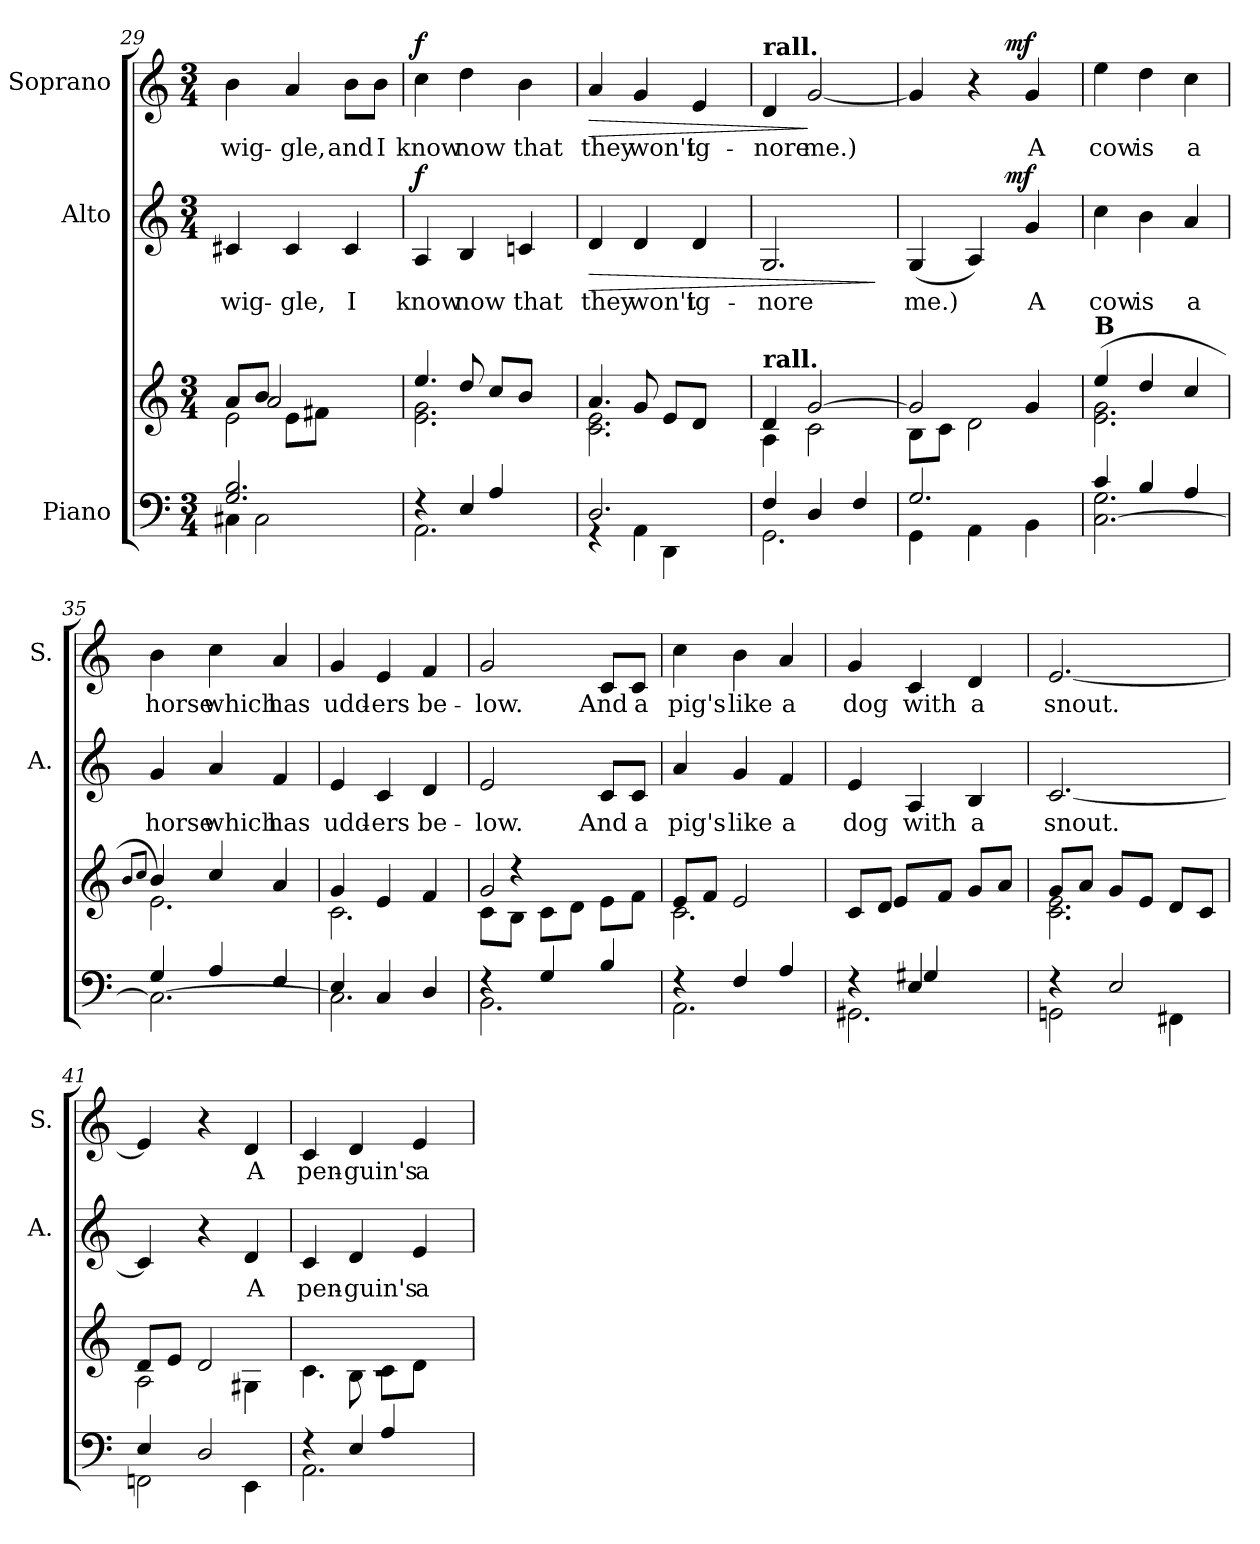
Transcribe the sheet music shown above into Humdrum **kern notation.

**kern	**kern	**kern	**text	**dynam	**kern	**text	**dynam
*part3	*part3	*part2	*part2	*part2	*part1	*part1	*part1
*staff4	*staff3	*staff2	*staff2	*staff2	*staff1	*staff1	*staff1
*I"Piano	*	*I"Alto	*	*	*I"Soprano	*	*
*	*	*I'A.	*	*	*I'S.	*	*
*clefF4	*clefG2	*clefG2	*	*	*clefG2	*	*
*k[]	*k[]	*k[]	*	*	*k[]	*	*
*C:	*C:	*C:	*	*	*C:	*	*
*M3/4	*M3/4	*M3/4	*	*	*M3/4	*	*
=29	=29	=29	=29	=29	=29	=29	=29
*^	*^	*	*	*	*	*	*
*	*^	*	*^	*	*	*	*	*	*
!	!	!	!	!	!	!	!LO:LY:b	!	!	!LO:LY:b	!
2.G/ 2.B/	4C#X\	8ryy	2e\	8a/L	8ryy	4c#X/	wig-	.	4b\	wig-	.
.	.	2C#\	.	8b/J	2a/	.	.	.	.	.	.
!	!	!	!	!	!	!	!LO:LY:b	!	!	!LO:LY:b	!
.	2ryy	.	.	8e\L	.	4c#/	-gle,	.	4a/	-gle,	.
.	.	.	.	8f#X\J	.	.	.	.	.	.	.
!	!	!	!	!	!	!	!LO:LY:b	!	!	!LO:LY:b	!
.	.	.	8ryy	8ryy	.	4c#/	I	.	8b\L	and	.
!	!	!	!	!	!	!	!	!	!	!LO:LY:b	!
.	.	8ryy	8ryy	8ryy	8ryy	.	.	.	8b\J	I	.
=30	=30	=30	=30	=30	=30	=30	=30	=30	=30	=30	=30
!	!	!	!	!	!	!	!LO:LY:b	!LO:DY:a	!	!LO:LY:b	!LO:DY:a
2.AA\	4rF	4.ryy	2.e\ 2.g\	4.ee/	4ryy	4A/	know	f	4cc\	know	f
!	!	!	!	!	!	!	!LO:LY:b	!	!	!LO:LY:b	!
.	4E/	.	.	.	8dd/	4B/	now	.	4dd\	now	.
.	.	4A/	.	4.ryy	8cc/L	.	.	.	.	.	.
!	!	!	!	!	!	!	!LO:LY:b	!	!	!LO:LY:b	!
.	4ryy	.	.	.	8b/J	4cn/	that	.	4b\	that	.
.	.	8ryy	.	.	8ryy	.	.	.	.	.	.
=31	=31	=31	=31	=31	=31	=31	=31	=31	=31	=31	=31
!	!	!	!	!	!	!	!LO:LY:b	!LO:HP:b	!	!LO:LY:b	!LO:HP:b
2.D/	4rGG	4.ryy	2.c\ 2.e\	4.a/	4ryy	4d/	they	>	4a/	they	>
!	!	!	!	!	!	!	!LO:LY:b	!	!	!LO:LY:b	!
.	4AA\	.	.	.	8g/	4d/	won't	.	4g/	won't	.
.	.	4DD\	.	4.ryy	8e/L	.	.	.	.	.	.
!	!	!	!	!	!	!	!LO:LY:b	!	!	!LO:LY:b	!
.	4ryy	.	.	.	8d/J	4d/	ig-	.	4e/	ig-	.
.	.	8ryy	.	.	8ryy	.	.	.	.	.	.
=32	=32	=32	=32	=32	=32	=32	=32	=32	=32	=32	=32
!	!	!	!	!	!	!	!	!	!LO:TX:a:B:t=rall.	!	!
!	!	!	!LO:TX:a:B:t=rall.	!	!	!	!	!	!	!	!
!	!	!	!	!	!	!	!LO:LY:b	!	!	!LO:LY:b	!
*	*v	*v	*	*	*	*	*	*	*	*	*
*	*	*	*v	*v	*	*	*	*	*	*
2.GG\	4F/	4A\	4d/	2.G/	-nore	.	4d/	-nore	.
!	!	!	!	!	!	!	!	!LO:LY:b	!
.	4D/	[>2g/	2c\	.	.	.	[<2g/	me.)	]
.	4F/	.	.	.	.	.	.	.	.
*v	*v	*	*	*	*	*	*	*	*
*	*v	*v	*	*	*	*	*	*
.	.	.	.	]	.	.	.
=33	=33	=33	=33	=33	=33	=33	=33
*^	*^	*	*	*	*	*	*
!	!	!	!	!	!LO:LY:b	!	!	!	!
*	*	*	*	*^	*	*	*^	*	*
2.G/	4GG\	2g/]	8B\L	(<4G/	4..ryy	me.)	.	4g/]	4..ryy	.	.
.	.	.	8c\J	.	.	.	.	.	.	.	.
.	4AA\	.	2d\	4A/)	.	.	.	4r	.	.	.
!	!	!	!	!	!	!	!LO:DY:a	!	!	!	!LO:DY:a
.	.	.	.	.	4ryy	.	mf	.	4ryy	.	mf
!	!	!	!	!	!	!LO:LY:b	!	!	!	!LO:LY:b	!
.	4BB\	4g/	.	4g/	.	A	.	4g/	.	A	.
.	.	.	.	.	16ryy	.	.	.	16ryy	.	.
!!LO:PB:g=z
=34	=34	=34	=34	=34	=34	=34	=34	=34	=34	=34	=34
!	!	!LO:TX:a:B:t=B	!	!	!	!	!	!	!	!	!
!	!	!	!	!	!	!LO:LY:b	!	!	!	!LO:LY:b	!
*	*	*	*	*v	*v	*	*	*	*	*	*
*	*	*	*	*	*	*	*v	*v	*	*
[<2.C\ 2.G\	4c/	(2.e\ 2.g\	4ee/	4cc\	cow	.	4ee\	cow	.
!	!	!	!	!	!LO:LY:b	!	!	!LO:LY:b	!
.	4B/	.	4dd/	4b\	is	.	4dd\	is	.
!	!	!	!	!	!LO:LY:b	!	!	!LO:LY:b	!
.	4A/	.	4cc/	4a/	a	.	4cc\	a	.
=35	=35	=35	=35	=35	=35	=35	=35	=35	=35
.	.	8qb/L	.	.	.	.	.	.	.
.	.	8qcc/J	.	.	.	.	.	.	.
!	!	!	!	!	!LO:LY:b	!	!	!LO:LY:b	!
2.C\_	4G/	2.e\)	4b/	4g/	horse	.	4b\	horse	.
!	!	!	!	!	!LO:LY:b	!	!	!LO:LY:b	!
.	4A/	.	4cc/	4a/	which	.	4cc\	which	.
!	!	!	!	!	!LO:LY:b	!	!	!LO:LY:b	!
.	4F/	.	4a/	4f/	has	.	4a/	has	.
=36	=36	=36	=36	=36	=36	=36	=36	=36	=36
!	!	!	!	!	!LO:LY:b	!	!	!LO:LY:b	!
2.C\]	4E/	2.c\	4g/	4e/	udd-	.	4g/	udd-	.
!	!	!	!	!	!LO:LY:b:rj	!	!	!LO:LY:b:rj	!
.	4C/	.	4e/	4c/	-ers	.	4e/	-ers	.
!	!	!	!	!	!LO:LY:b	!	!	!LO:LY:b	!
.	4D/	.	4f/	4d/	be-	.	4f/	be-	.
=37	=37	=37	=37	=37	=37	=37	=37	=37	=37
*	*	*	*^	*	*	*	*	*	*
!	!	!	!	!	!	!LO:LY:b	!	!	!LO:LY:b	!
2.BB\	4rF	2g/	8c\L	8ryy	2e/	-low.	.	2g/	-low.	.
.	.	.	8B\J	4rdd	.	.	.	.	.	.
.	4G/	.	8c\L	.	.	.	.	.	.	.
.	.	.	8d\J	4.ryy	.	.	.	.	.	.
!	!	!	!	!	!	!LO:LY:b	!	!	!LO:LY:b	!
.	4B/	4ryy	8e\L	.	8c/L	And	.	8c/L	And	.
!	!	!	!	!	!	!LO:LY:b	!	!	!LO:LY:b	!
.	.	.	8f\J	.	8c/J	a	.	8c/J	a	.
*	*	*	*v	*v	*	*	*	*	*	*
=38	=38	=38	=38	=38	=38	=38	=38	=38	=38
!	!	!	!	!	!LO:LY:b	!	!	!LO:LY:b	!
2.AA\	4rF	2.c\	8e/L	4a/	pig's	.	4cc\	pig's	.
.	.	.	8f/J	.	.	.	.	.	.
!	!	!	!	!	!LO:LY:b	!	!	!LO:LY:b	!
.	4F/	.	2e/	4g/	like	.	4b\	like	.
!	!	!	!	!	!LO:LY:b	!	!	!LO:LY:b	!
.	4A/	.	.	4f/	a	.	4a/	a	.
=39	=39	=39	=39	=39	=39	=39	=39	=39	=39
*	*^	*	*	*	*	*	*	*	*
!	!	!	!	!	!	!LO:LY:b	!	!	!LO:LY:b	!
2.GG#X\	4rF	4ryy	8c/L	8ryy	4e/	dog	.	4g/	dog	.
.	.	.	8d/J	8e/L	.	.	.	.	.	.
!	!	!	!	!	!	!LO:LY:b	!	!	!LO:LY:b	!
.	4E/	4G#X/	2ryy	8ryy	4A/	with	.	4c/	with	.
.	.	.	.	8f/J	.	.	.	.	.	.
!	!	!	!	!	!	!LO:LY:b	!	!	!LO:LY:b	!
.	4ryy	4ryy	.	8g/L	4B/	a	.	4d/	a	.
.	.	.	.	8a/J	.	.	.	.	.	.
*	*v	*v	*	*	*	*	*	*	*	*
!!LO:LB:g=z
=40	=40	=40	=40	=40	=40	=40	=40	=40	=40
!	!	!	!	!	!LO:LY:b	!	!	!LO:LY:b	!
2GGn\	4rF	2.c\ 2.e\	8g/L	[<2.c/	snout.	.	[<2.e/	snout.	.
.	.	.	8a/J	.	.	.	.	.	.
.	2E/	.	8g/L	.	.	.	.	.	.
.	.	.	8e/J	.	.	.	.	.	.
4FF#X\	.	.	8d/L	.	.	.	.	.	.
.	.	.	8c/J	.	.	.	.	.	.
=41	=41	=41	=41	=41	=41	=41	=41	=41	=41
2FFn\	4E/	2A\	8d/L	4c/]	.	.	4e/]	.	.
.	.	.	8e/J	.	.	.	.	.	.
.	2D/	.	2d/	4r	.	.	4r	.	.
!	!	!	!	!	!LO:LY:b	!	!	!LO:LY:b	!
4EE\	.	4G#X\	.	4d/	A	.	4d/	A	.
=42	=42	=42	=42	=42	=42	=42	=42	=42	=42
*	*^	*	*^	*	*	*	*	*	*
!	!	!	!	!	!	!	!LO:LY:b	!	!	!LO:LY:b	!
2.AA\	4rF	4.ryy	4.c\	2.rc	4ryy	4c/	pen-	.	4c/	pen-	.
!	!	!	!	!	!	!	!LO:LY:b	!	!	!LO:LY:b	!
.	4E/	.	.	.	8B\	4d/	-guin's	.	4d/	-guin's	.
.	.	4A/	4.ryy	.	8c\L	.	.	.	.	.	.
!	!	!	!	!	!	!	!LO:LY:b	!	!	!LO:LY:b	!
.	4ryy	.	.	.	8d\J	4e/	a	.	4e/	a	.
.	.	8ryy	.	.	8ryy	.	.	.	.	.	.
*v	*v	*v	*	*	*	*	*	*	*	*	*
*	*v	*v	*v	*	*	*	*	*	*
=	=	=	=	=	=	=	=
*-	*-	*-	*-	*-	*-	*-	*-
